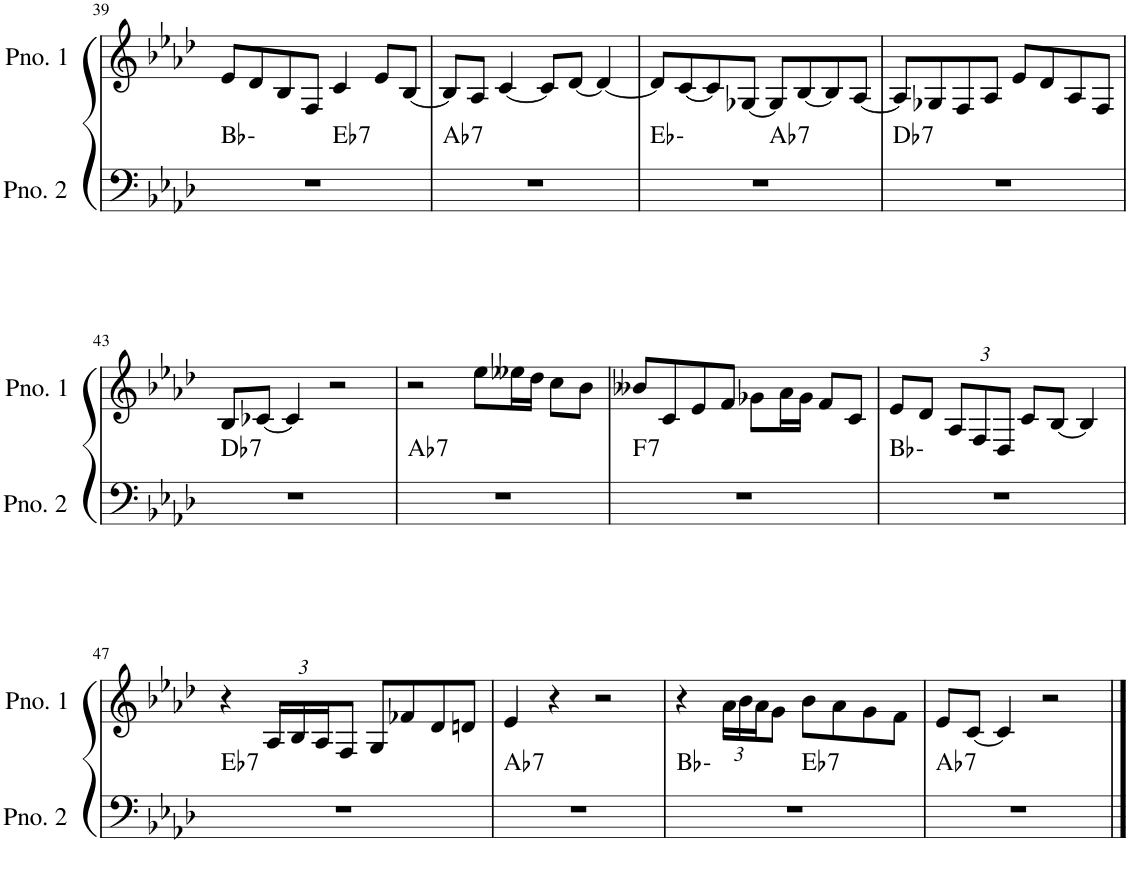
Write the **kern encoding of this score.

**kern	**harte	**kern
*part2	*part2	*part1
*staff2	*	*staff1
*I"ピアノ 2	*	*I"ピアノ 1
!!LO:PB:g=z
*clefF4	*	*clefG2
*k[b-e-a-d-]	*	*k[b-e-a-d-]
*M4/4	*	*M4/4
=39	=39	=39
*^	*	*
1r	2ryy	Bb:min	8e-/L
.	.	.	8d-/
.	.	.	8B-/
.	.	.	8F/J
!	!	!LO:H:kt=7	!
.	2ryy	Eb:7	4c/
.	.	.	8e-/L
.	.	.	[8B-/J
=40	=40	=40	=40
!	!	!LO:H:kt=7	!
*v	*v	*	*
1r	Ab:7	8B-/L]
.	.	8A-/J
.	.	[4c/
.	.	8c/L]
.	.	[8d-/J
.	.	4d-/_
=41	=41	=41
*^	*	*
1r	2ryy	Eb:min	8d-/L]
.	.	.	[8c/
.	.	.	8c/]
.	.	.	[8G-X/J
!	!	!LO:H:kt=7	!
.	2ryy	Ab:7	8G-/L]
.	.	.	[8B-/
.	.	.	8B-/]
.	.	.	[8A-/J
=42	=42	=42	=42
!	!	!LO:H:kt=7	!
*v	*v	*	*
1r	Db:7	8A-/L]
.	.	8G-X/
.	.	8F/
.	.	8A-/J
.	.	8e-/L
.	.	8d-/
.	.	8A-/
.	.	8F/J
!!LO:LB:g=z
=43	=43	=43
!	!LO:H:kt=7	!
1r	Db:7	8B-/L
.	.	[8c-X/J
.	.	4c-/]
.	.	2r
=44	=44	=44
!	!LO:H:kt=7	!
1r	Ab:7	2r
.	.	8ee-\L
.	.	16ee--X\L
.	.	16dd-\JJ
.	.	8cc\L
.	.	8b-\J
=45	=45	=45
!	!LO:H:kt=7	!
1r	F:7	8b--X/L
.	.	8c/
.	.	8e-/
.	.	8f/J
.	.	8g-X\L
.	.	16a-\L
.	.	16g-\JJ
.	.	8f/L
.	.	8c/J
=46	=46	=46
1r	Bb:min	8e-/L
.	.	8d-/J
*	*	*Xbrackettup
.	.	12A-/L
.	.	12F/
.	.	12D-/J
.	.	8c/L
.	.	[8B-/J
.	.	4B-/]
!!LO:LB:g=z
=47	=47	=47
!	!LO:H:kt=7	!
1r	Eb:7	4r
.	.	24A-/LL
.	.	24B-/
.	.	24A-/J
.	.	8F/J
.	.	8G/L
.	.	8f-X/
.	.	8d-/
.	.	8dn/J
=48	=48	=48
!	!LO:H:kt=7	!
1r	Ab:7	4e-/
.	.	4r
.	.	2r
=49	=49	=49
*^	*	*
1r	2ryy	Bb:min	4r
.	.	.	24a-\LL
.	.	.	24b-\
.	.	.	24a-\J
.	.	.	8g\J
!	!	!LO:H:kt=7	!
.	2ryy	Eb:7	8b-\L
.	.	.	8a-\
.	.	.	8g\
.	.	.	8f\J
=50	=50	=50	=50
!	!	!LO:H:kt=7	!
*v	*v	*	*
1r	Ab:7	8e-/L
.	.	[8c/J
.	.	4c/]
.	.	2r
==	==	==
*-	*-	*-
